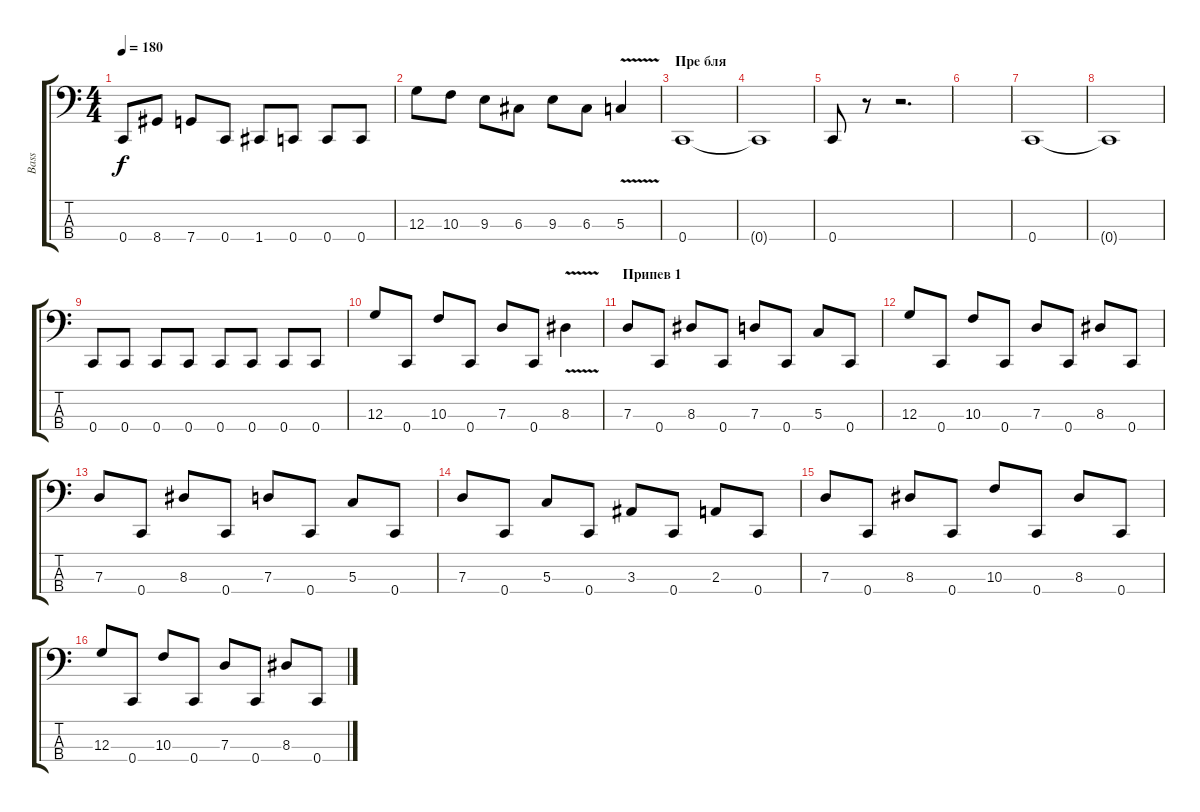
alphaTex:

\track ("Bass" "Bass") {instrument electricbasspick}
\staff {score tabs}
\tuning (F2 C2 G1 C1) {hide}
\ts (4 4)
\tempo 180
\clef f4
\ks c
0.4.8{dy f} 8.4.8 7.4.8 0.4.8 1.4.8 0.4.8 0.4.8 0.4.8 |
12.3.8 10.3.8 9.3.8 6.3.8 9.3.8 6.3.8 5.3{v}.4 |
\section ("" "Пре бля")
0.4.1 |
0.4{t}.1 |
0.4.8 r.8 r.2{d} |
|
0.4.1 |
0.4{t}.1 |
0.4.8 0.4.8 0.4.8 0.4.8 0.4.8 0.4.8 0.4.8 0.4.8 |
12.3.8 0.4.8 10.3.8 0.4.8 7.3.8 0.4.8 8.3{v}.4 |
\section ("" "Припев 1")
7.3.8 0.4.8 8.3.8 0.4.8 7.3.8 0.4.8 5.3.8 0.4.8 |
12.3.8 0.4.8 10.3.8 0.4.8 7.3.8 0.4.8 8.3.8 0.4.8 |
7.3.8 0.4.8 8.3.8 0.4.8 7.3.8 0.4.8 5.3.8 0.4.8 |
7.3.8 0.4.8 5.3.8 0.4.8 3.3.8 0.4.8 2.3.8 0.4.8 |
7.3.8 0.4.8 8.3.8 0.4.8 10.3.8 0.4.8 8.3.8 0.4.8 |
12.3.8 0.4.8 10.3.8 0.4.8 7.3.8 0.4.8 8.3.8 0.4.8
